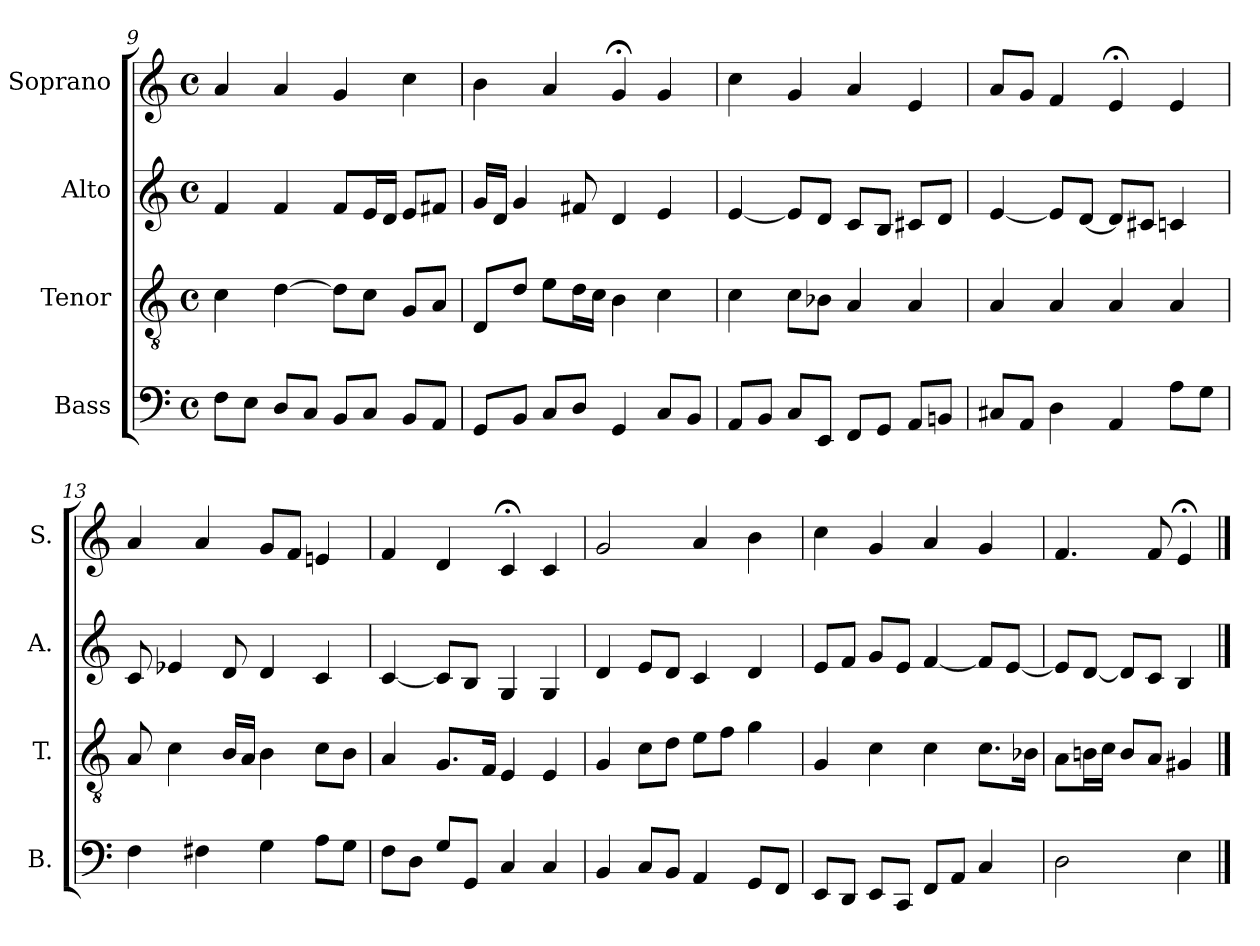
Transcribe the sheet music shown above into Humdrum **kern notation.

**kern	**kern	**kern	**kern
*part4	*part3	*part2	*part1
*staff4	*staff3	*staff2	*staff1
*I"Bass	*I"Tenor	*I"Alto	*I"Soprano
*I'B.	*I'T.	*I'A.	*I'S.
!!LO:LB:g=z
*clefF4	*clefGv2	*clefG2	*clefG2
*k[]	*k[]	*k[]	*k[]
*a:	*a:	*a:	*a:
*M4/4	*M4/4	*M4/4	*M4/4
*met(c)	*met(c)	*met(c)	*met(c)
=9	=9	=9	=9
8F\L	4c\	4f/	4a/
8E\J	.	.	.
8D/L	[4d\	4f/	4a/
8C/J	.	.	.
8BB/L	8d\L]	8f/L	4g/
8C/J	8c\J	16e/L	.
.	.	16d/JJ	.
8BB/L	8G/L	8e/L	4cc\
8AA/J	8A/J	8f#X/J	.
=10	=10	=10	=10
8GG/L	8D/L	16g/LL	4b\
.	.	16d/JJ	.
8BB/J	8d/J	4g/	.
8C/L	8e\L	.	4a/
8D/J	16d\L	8f#X/	.
.	16c\JJ	.	.
4GG/	4B\	4d/	4g;</
8C/L	4c\	4e/	4g/
8BB/J	.	.	.
=11	=11	=11	=11
8AA/L	4c\	[4e/	4cc\
8BB/J	.	.	.
8C/L	8c\L	8e/L]	4g/
8EE/J	8B-X\J	8d/J	.
8FF/L	4A/	8c/L	4a/
8GG/J	.	8B/J	.
8AA/L	4A/	8c#X/L	4e/
8BBn/J	.	8d/J	.
=12	=12	=12	=12
8C#X/L	4A/	[4e/	8a/L
8AA/J	.	.	8g/J
4D\	4A/	8e/L]	4f/
.	.	[8d/J	.
4AA/	4A/	8d/L]	4e;</
.	.	8c#X/J	.
8A\L	4A/	4cn/	4e/
8G\J	.	.	.
!!LO:PB:g=z
=13	=13	=13	=13
4F\	8A/	8c/	4a/
.	4c\	4e-X/	.
4F#X\	.	.	4a/
.	16B/LL	8d/	.
.	16A/JJ	.	.
4G\	4B\	4d/	8g/L
.	.	.	8f/J
8A\L	8c\L	4c/	4en/
8G\J	8B\J	.	.
=14	=14	=14	=14
8F\L	4A/	[4c/	4f/
8D\J	.	.	.
8G/L	8.G/L	8c/L]	4d/
8GG/J	.	8B/J	.
.	16F/Jk	.	.
4C/	4E/	4G/	4c;</
4C/	4E/	4G/	4c/
=15	=15	=15	=15
4BB/	4G/	4d/	2g/
8C/L	8c\L	8e/L	.
8BB/J	8d\J	8d/J	.
4AA/	8e\L	4c/	4a/
.	8f\J	.	.
8GG/L	4g\	4d/	4b\
8FF/J	.	.	.
=16	=16	=16	=16
8EE/L	4G/	8e/L	4cc\
8DD/J	.	8f/J	.
8EE/L	4c\	8g/L	4g/
8CC/J	.	8e/J	.
8FF/L	4c\	[4f/	4a/
8AA/J	.	.	.
4C/	8.c\L	8f/L]	4g/
.	.	[8e/J	.
.	16B-X\Jk	.	.
=17	=17	=17	=17
2D\	8A\L	8e/L]	4.f/
.	16Bn\L	[8d/J	.
.	16c\JJ	.	.
.	8B/L	8d/L]	.
.	8A/J	8c/J	8f/
4E\	4G#X/	4B/	4e;</
==	==	==	==
*-	*-	*-	*-
